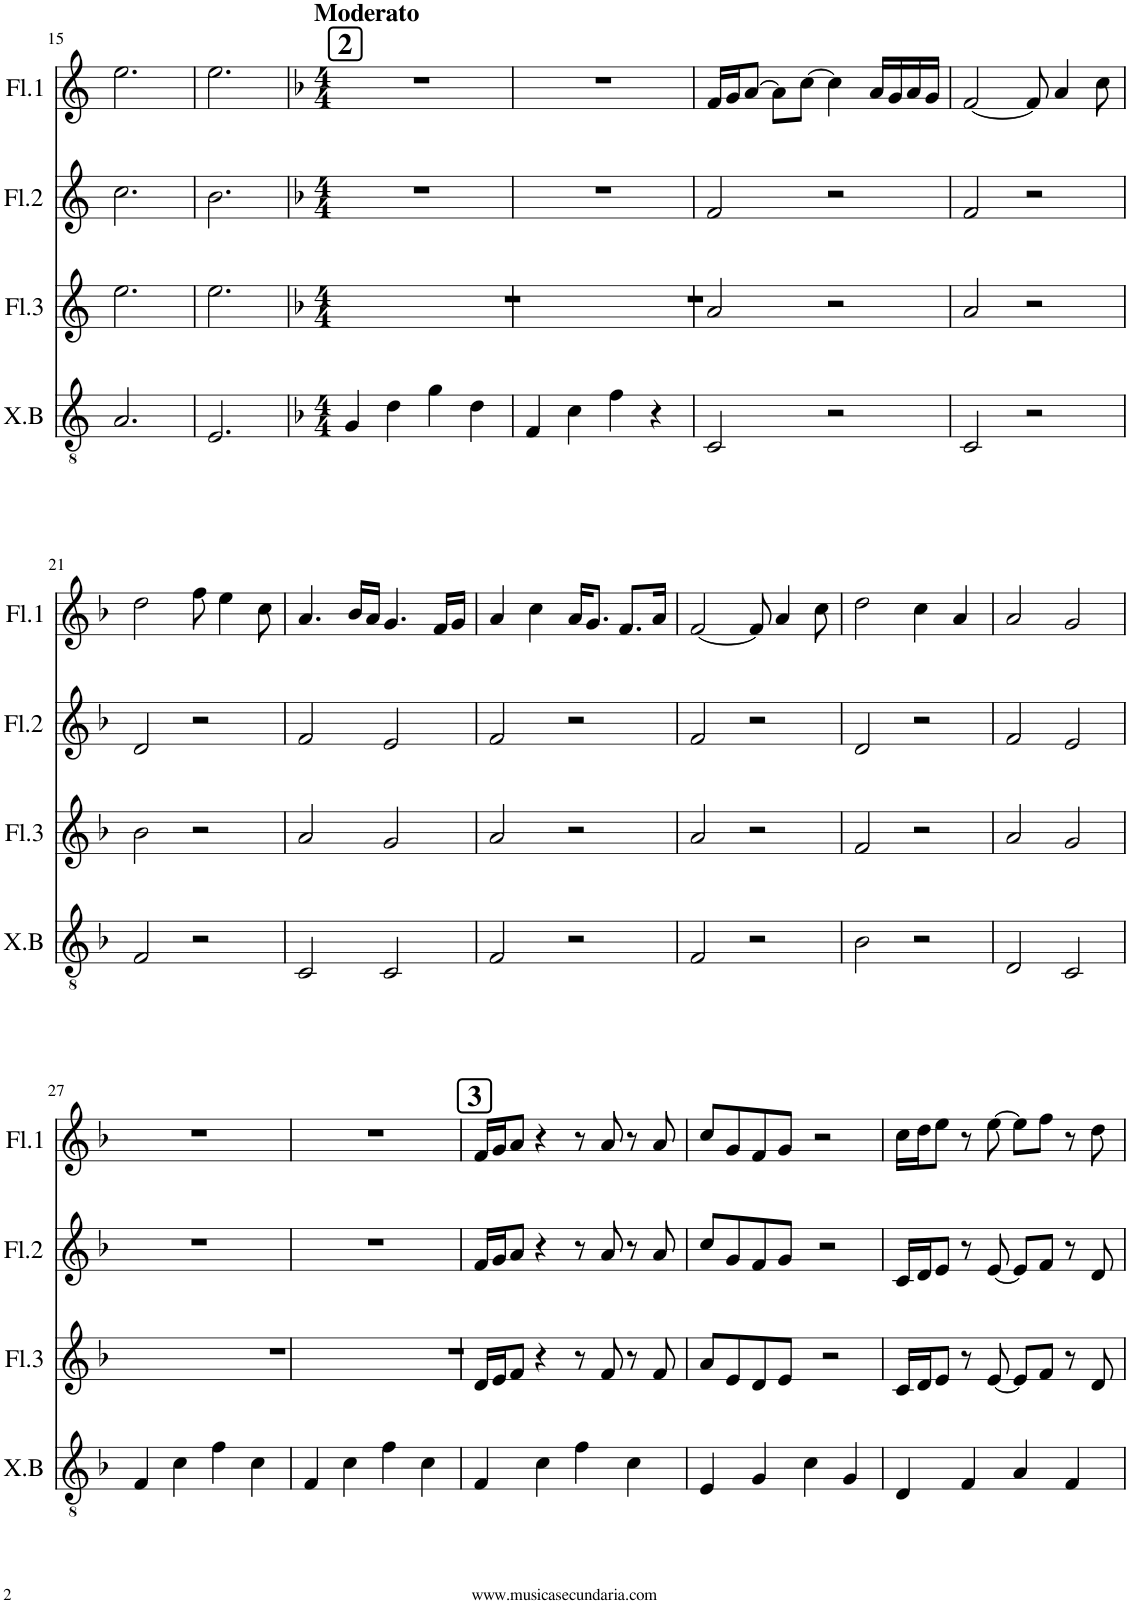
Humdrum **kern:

**kern	**kern	**kern	**kern
*part4	*part3	*part2	*part1
*staff4	*staff3	*staff2	*staff1
*I"Xil.Bajo	*I"Flauta 3	*I"Flauta 2	*I"Flauta 1
*I'X.B	*I'Fl.3	*I'Fl.2	*I'Fl.1
!!LO:PB:g=z
*clefGv2	*clefG2	*clefG2	*clefG2
*k[]	*k[]	*k[]	*k[]
*M3/4	*M3/4	*M3/4	*M3/4
=15	=15	=15	=15
2.A/	2.ee\	2.cc\	2.ee\
=16	=16	=16	=16
2.E/	2.ee\	2.b\	2.ee\
=17	=17	=17	=17
*k[b-]	*k[b-]	*k[b-]	*k[b-]
*M4/4	*M4/4	*M4/4	*M4/4
!	!	!	!LO:TX:a:B:t=Moderato
!	!	!	!LO:TX:a:B:t=2
4G/	1r	1r	1r
4d\	.	.	.
4g\	.	.	.
4d\	.	.	.
=18	=18	=18	=18
4F/	1r	1r	1r
4c\	.	.	.
4f\	.	.	.
4r	.	.	.
=19	=19	=19	=19
2C/	2a/	2f/	16f/LL
.	.	.	16g/J
.	.	.	[8a/J
.	.	.	8a\L]
.	.	.	[8cc\J
2r	2r	2r	4cc\]
.	.	.	16a/LL
.	.	.	16g/
.	.	.	16a/
.	.	.	16g/JJ
=20	=20	=20	=20
2C/	2a/	2f/	[2f/
2r	2r	2r	8f/]
.	.	.	4a/
.	.	.	8cc\
!!LO:LB:g=z
=21	=21	=21	=21
2F/	2b-\	2d/	2dd\
2r	2r	2r	8ff\
.	.	.	4ee\
.	.	.	8cc\
=22	=22	=22	=22
2C/	2a/	2f/	4.a/
.	.	.	16b-/LL
.	.	.	16a/JJ
2C/	2g/	2e/	4.g/
.	.	.	16f/LL
.	.	.	16g/JJ
=23	=23	=23	=23
2F/	2a/	2f/	4a/
.	.	.	4cc\
2r	2r	2r	16a/KL
.	.	.	8.g/J
.	.	.	8.f/L
.	.	.	16a/Jk
=24	=24	=24	=24
2F/	2a/	2f/	[2f/
2r	2r	2r	8f/]
.	.	.	4a/
.	.	.	8cc\
=25	=25	=25	=25
2B-\	2f/	2d/	2dd\
2r	2r	2r	4cc\
.	.	.	4a/
=26	=26	=26	=26
2D/	2a/	2f/	2a/
2C/	2g/	2e/	2g/
!!LO:LB:g=z
=27	=27	=27	=27
4F/	1r	1r	1r
4c\	.	.	.
4f\	.	.	.
4c\	.	.	.
=28	=28	=28	=28
4F/	1r	1r	1r
4c\	.	.	.
4f\	.	.	.
4c\	.	.	.
=29	=29	=29	=29
!	!	!	!LO:TX:a:B:t=3
4F/	16d/LL	16f/LL	16f/LL
.	16e/J	16g/J	16g/J
.	8f/J	8a/J	8a/J
4c\	4r	4r	4r
4f\	8r	8r	8r
.	8f/	8a/	8a/
4c\	8r	8r	8r
.	8f/	8a/	8a/
=30	=30	=30	=30
4E/	8a/L	8cc/L	8cc/L
.	8e/	8g/	8g/
4G/	8d/	8f/	8f/
.	8e/J	8g/J	8g/J
4c\	2r	2r	2r
4G/	.	.	.
=31	=31	=31	=31
4D/	16c/LL	16c/LL	16cc\LL
.	16d/J	16d/J	16dd\J
.	8e/J	8e/J	8ee\J
4F/	8r	8r	8r
.	[8e/	[8e/	[8ee\
4A/	8e/L]	8e/L]	8ee\L]
.	8f/J	8f/J	8ff\J
4F/	8r	8r	8r
.	8d/	8d/	8dd\
=	=	=	=
*-	*-	*-	*-
